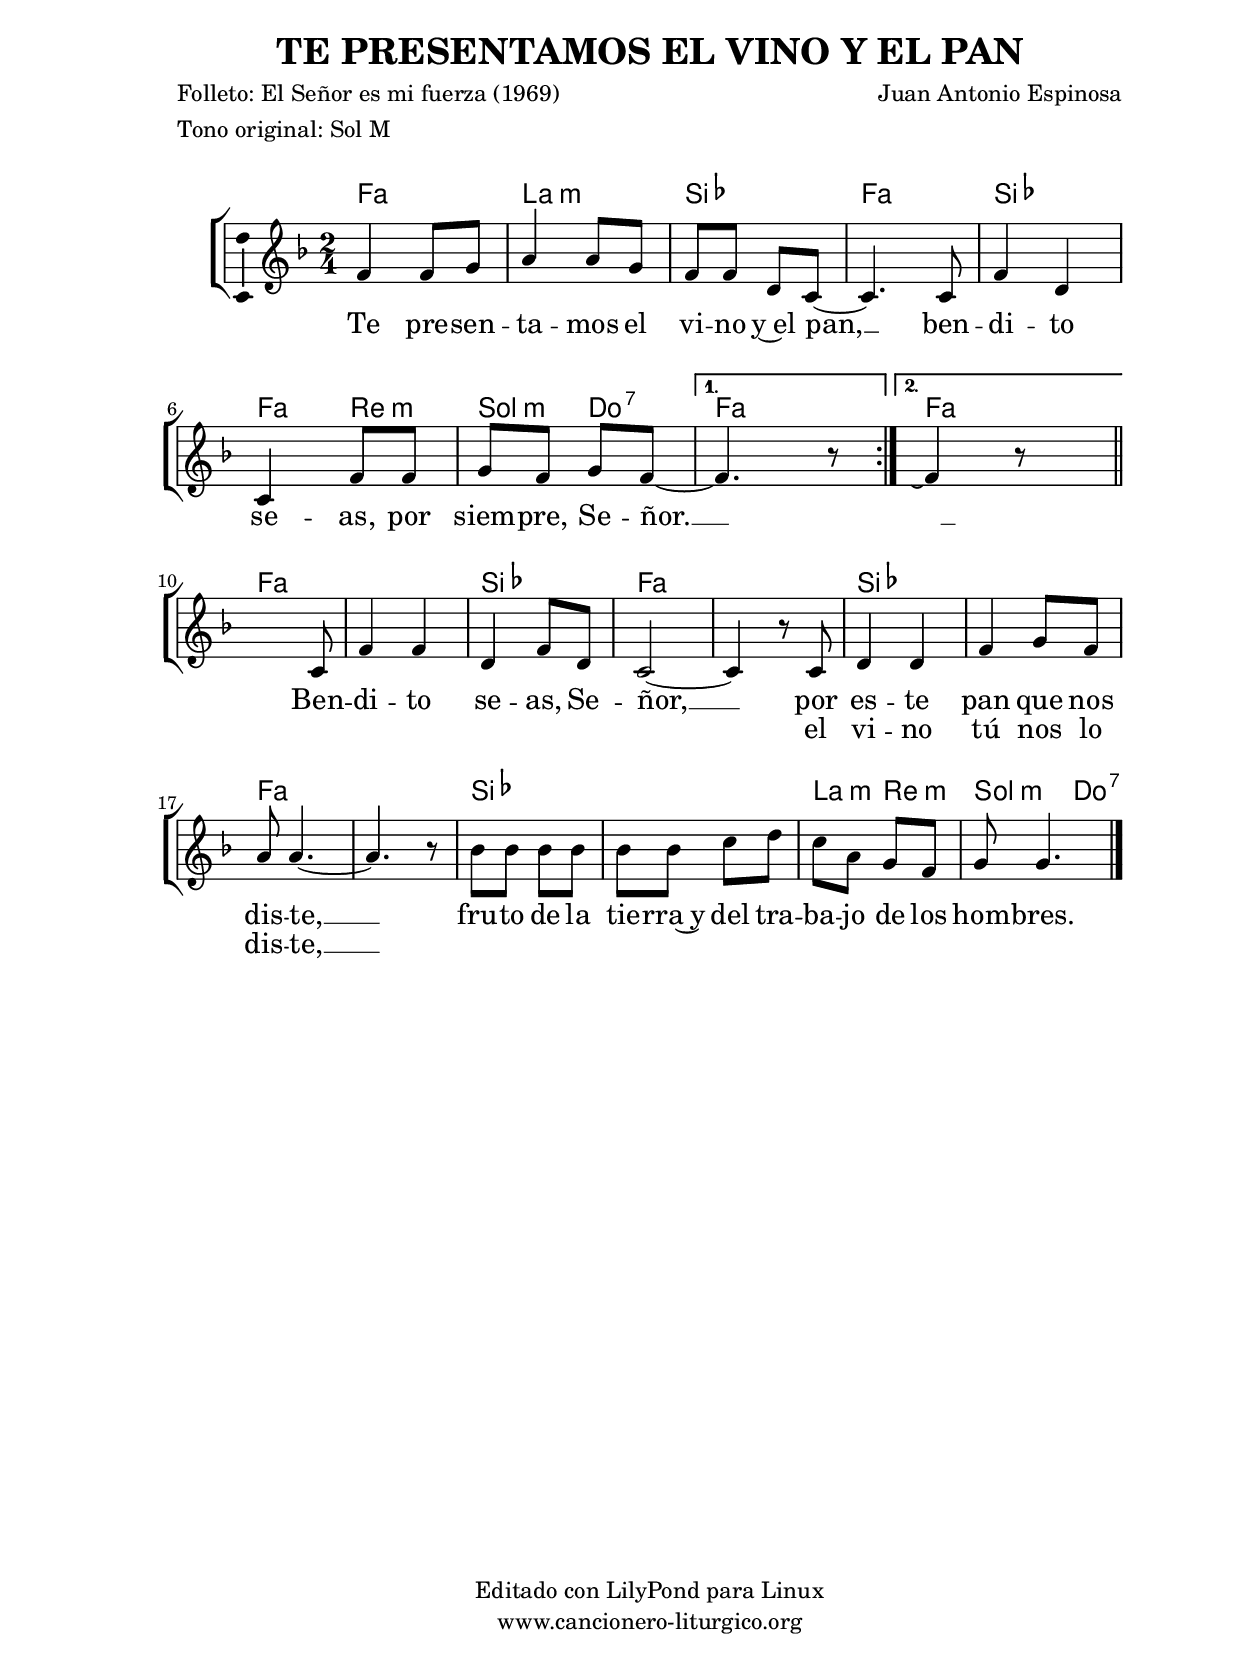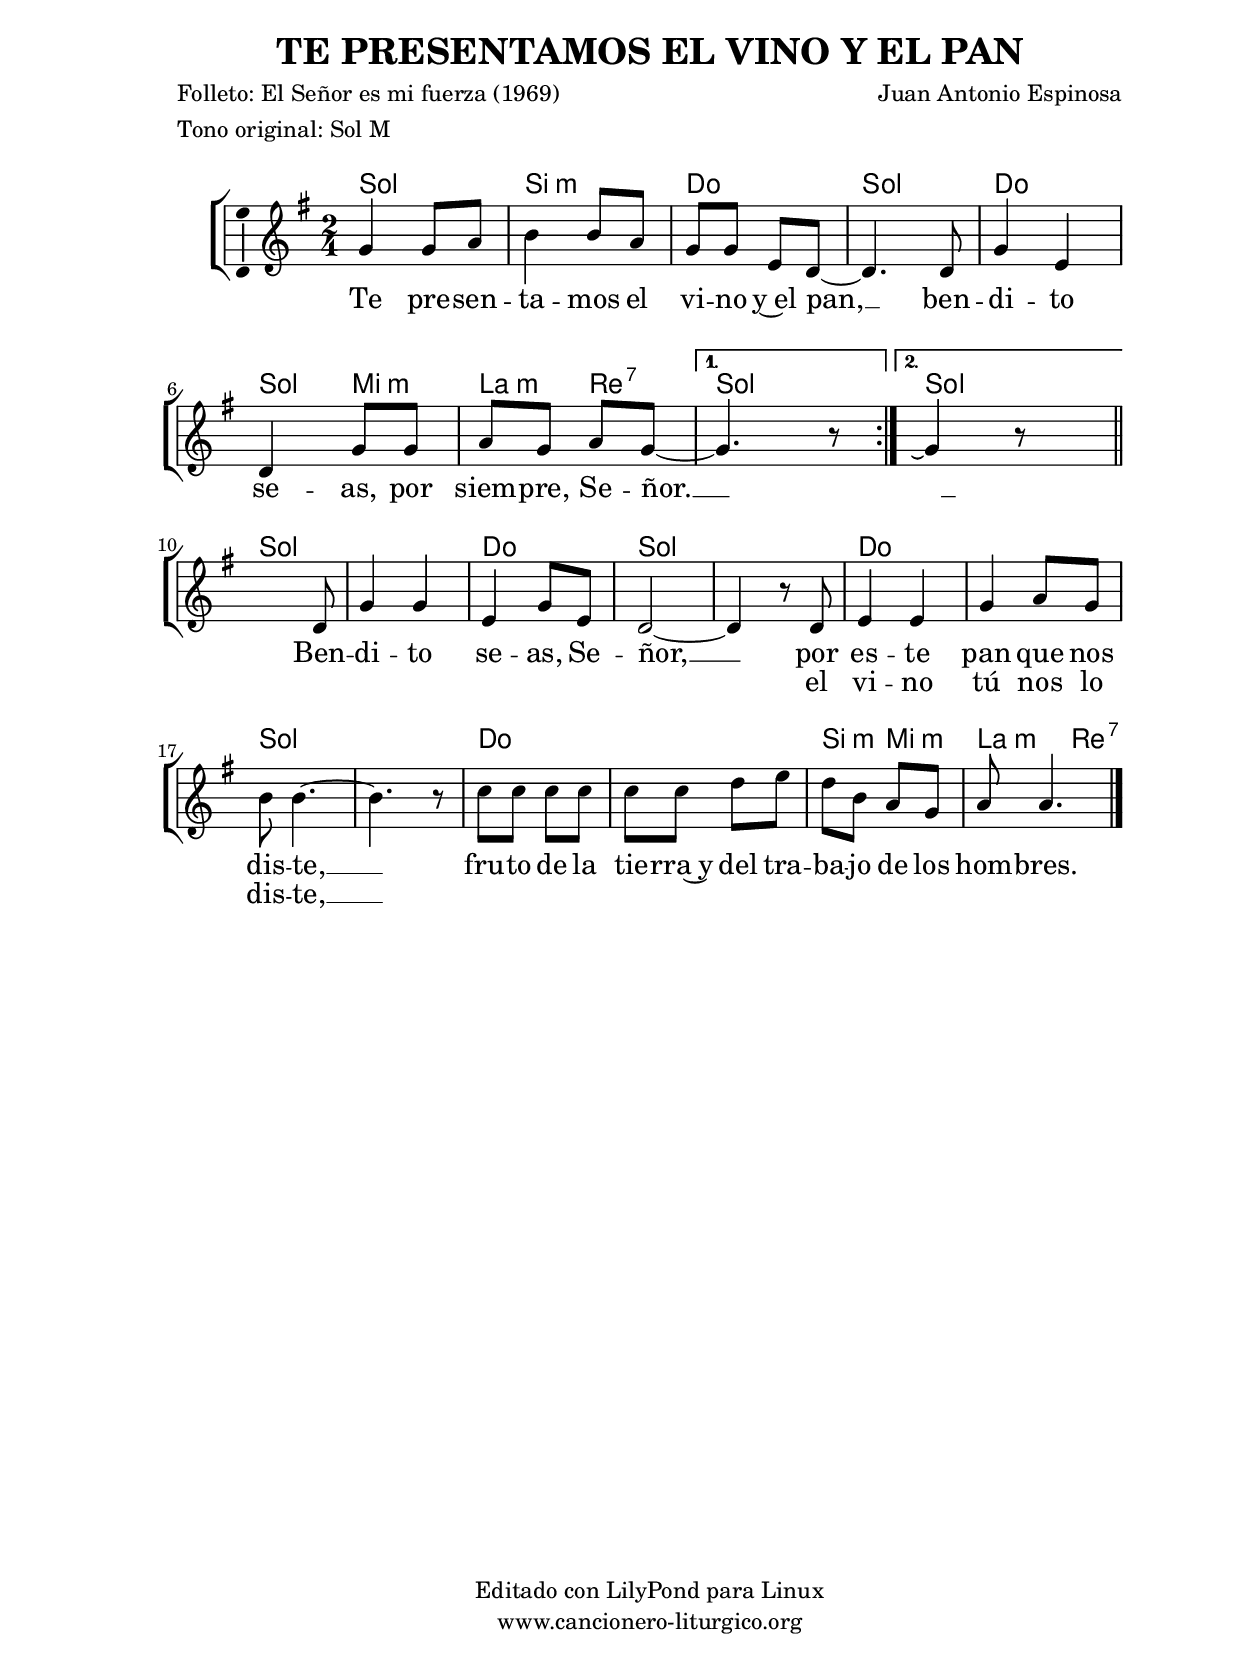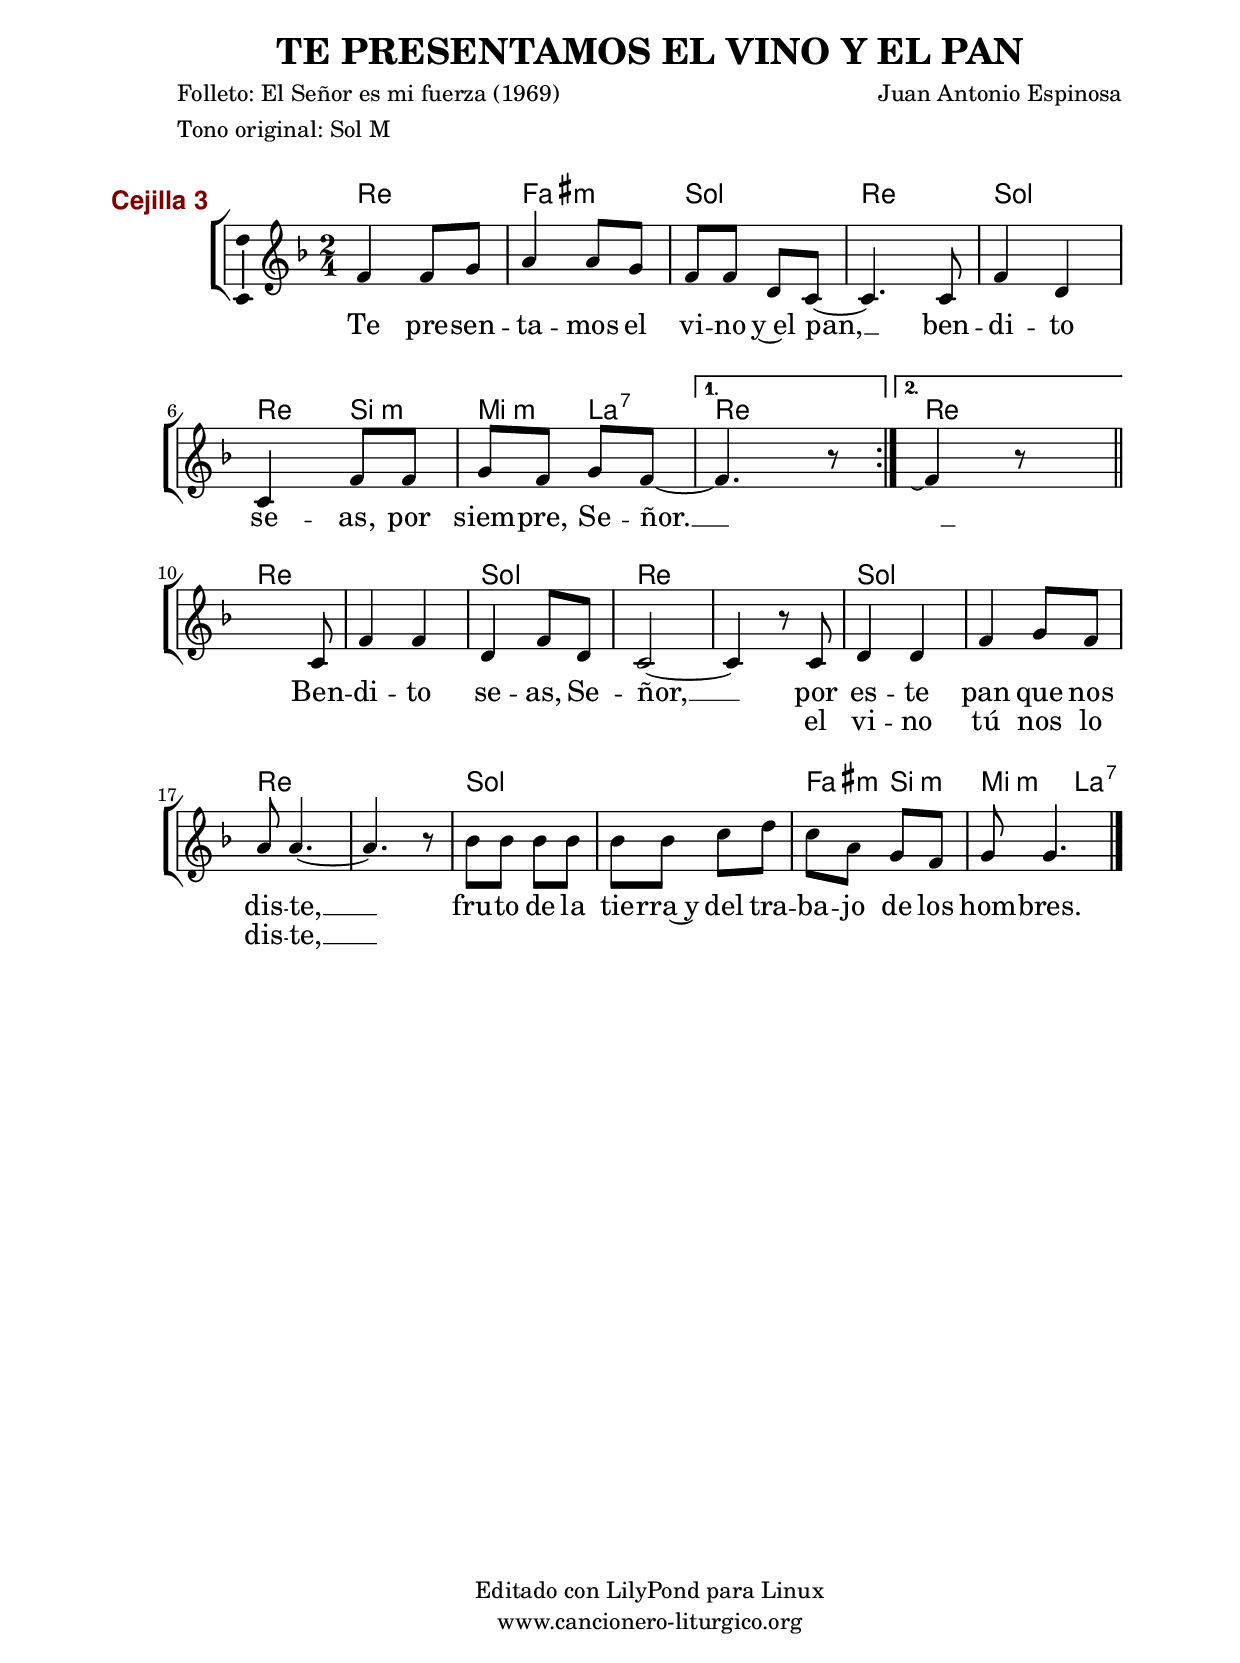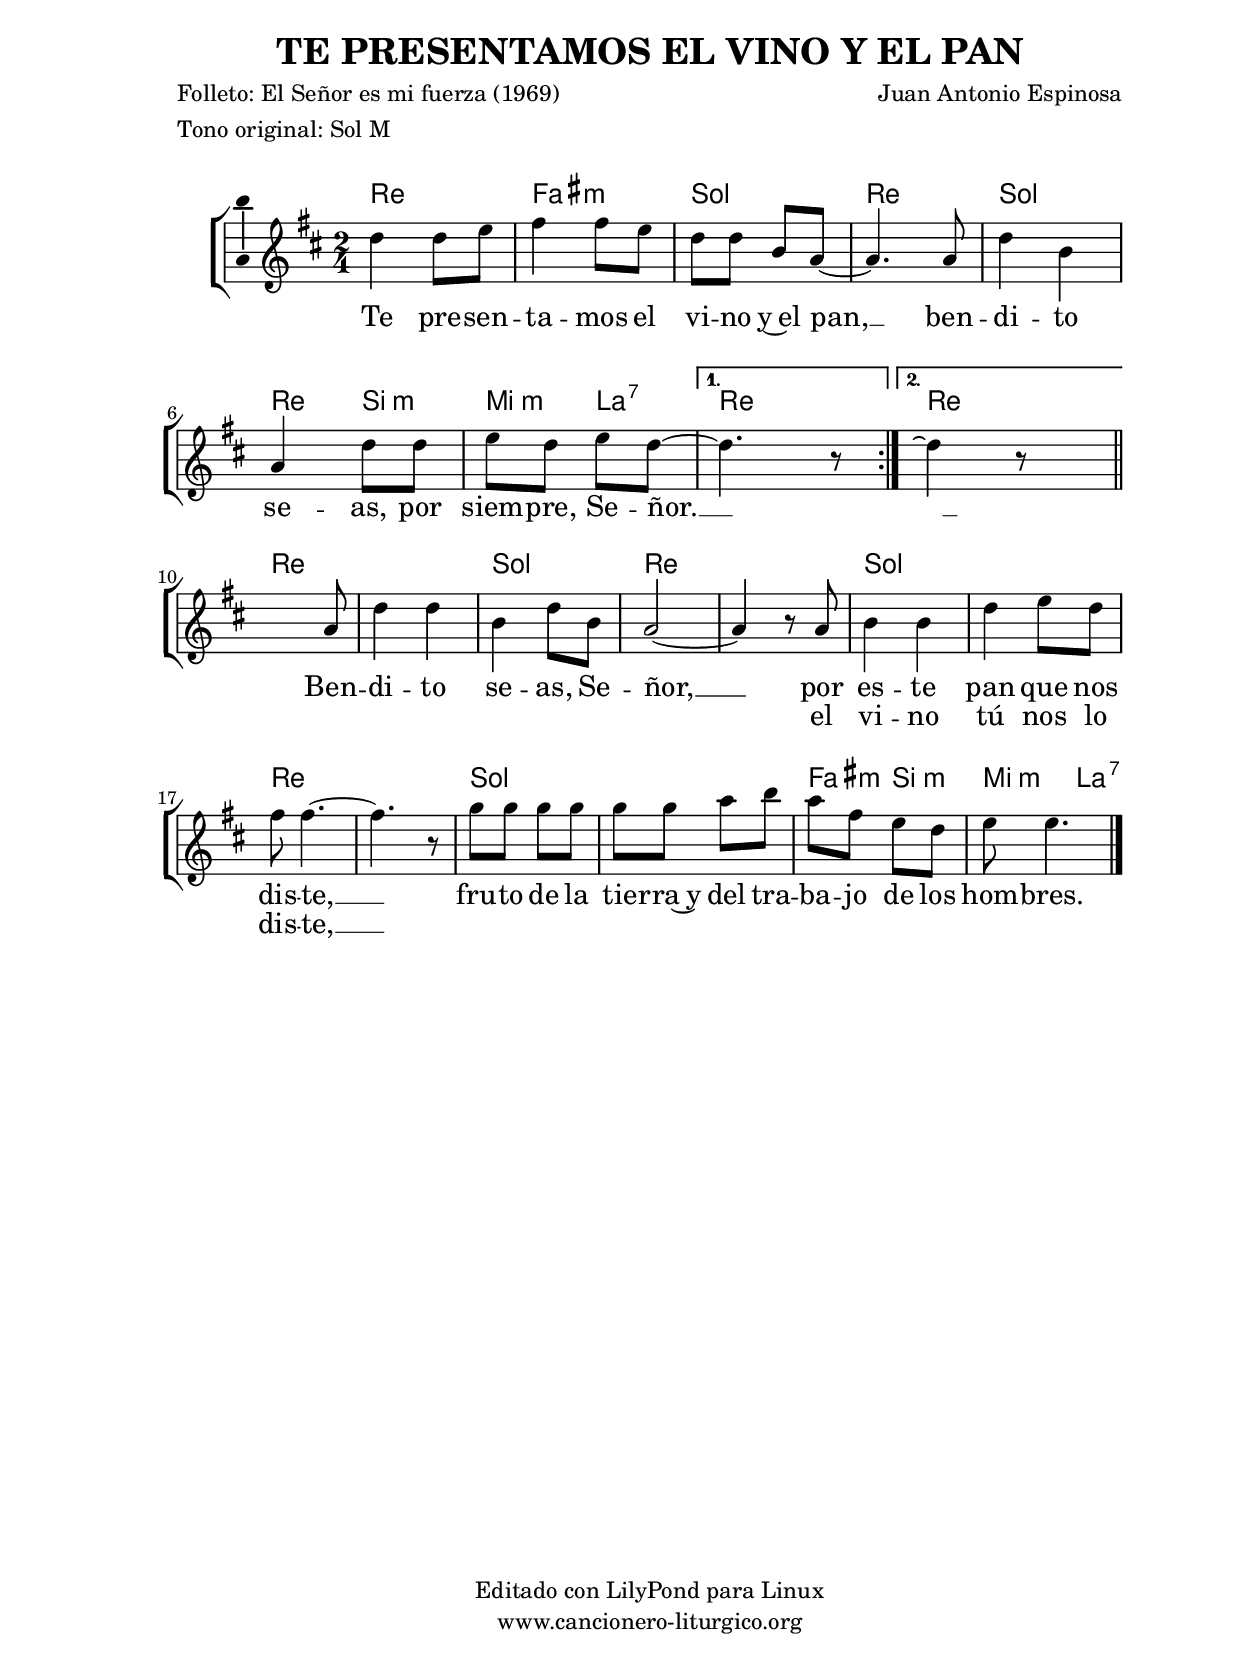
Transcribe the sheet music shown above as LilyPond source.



%versión de lilypond para la que se ha escrito esta partitura:
\version "2.16.0"

	%Tamaño papel
	#(set-default-paper-size "a4")
	%Tamaño partitura
	#(set-global-staff-size 20)
	%No responde al pulsar sobre una nota
	#(ly:set-option 'point-and-click #f)

%parámetros del encabezamiento:
\header {
	title = "TE PRESENTAMOS EL VINO Y EL PAN"
	subtitle = ""
	composer = "Juan Antonio Espinosa"
	poet = "Folleto: El Señor es mi fuerza (1969)"
	meter = "Tono original: Sol M"
	arranger = ""
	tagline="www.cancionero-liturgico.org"
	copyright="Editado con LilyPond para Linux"
	tiempo = ""
	usos = ""
	letra = ""
	}

%parámetros asociados al papel:
\paper  {
	oddHeaderMarkup = \markup {\fill-line { \on-the-fly #not-first-page \fromproperty #'header:title \on-the-fly #not-first-page \fromproperty #'header:composer }}
	evenHeaderMarkup = \markup {\fill-line { \fromproperty #'header:composer \fromproperty #'header:title }}
	#(set-paper-size "a4")
	print-page-number = ##f
	first-page-number = 1
	print-first-page-number = ##f
%	head-separation = 3.0 \cm
	top-margin = 2.0 \cm
	bottom-margin = 0.5\cm
%%%	bottom-margin = -2.0\cm
	left-margin = 3.0 \cm
	line-width = 16.0 \cm 
	indent = 8\mm
	interscoreline = 2.\mm
	between-system-space = 15\mm
%	para que las partituras no llenen la hoja:
	ragged-bottom = ##t
%	idem para la última hoja:
	ragged-last-bottom = ##f
%	para que las partituras llenen el ancho del papel:
	ragged-last = ##f
	after-title-space = 2.5 \cm
%page-count=1
%system-count=8

	%Flexible Vertical Spacing
%	markup-markup-spacing =
%	#'((basic-distance . 15) (minimum-distance . 15) (padding . 3))
	markup-system-spacing =
	#'((basic-distance . 15) (minimum-distance . 15) (padding . 3))
	system-system-spacing =
	#'((basic-distance . 15) (minimum-distance . 15) (padding . 3))
	score-system-spacing =
	#'((basic-distance . 15) (minimum-distance . 15) (padding . 5))
%	top-system-spacing = % header
%	#'((basic-distance . 8) (minimum-distance . 0) (padding . 0))
%	top-markup-spacing =
%	#'((basic-distance . 20) (minimum-distance . 20) (padding . 0))
	last-bottom-spacing = % footer
	#'((basic-distance . 5) (minimum-distance . 5) (padding . 0))
%	score-markup-spacing =
%	#'((basic-distance . 16) (minimum-distance . 13) (padding . 0))

	}


%parámetros que afectan a toda la partitura:
global =  {
	%clave de sol (G):
	\clef G
	\transpose g f
	%armadura:
	\key g \major
	\tempo 4=100
	\set Score.tempoHideNote = ##t
	}


acordes = {
	\italianChords
	\chordmode {
	\transpose g f
{

\repeat volta 2 {
g2 b:m c g
c g4 e:m a:m d:7
}

\alternative {
{
g2
}
{
g2
}
}

g2 g c g s c s g s c s b4:m e:m a:m d:7

	}
	}
}


melodia = 
	\transpose g f
{
	\relative c''{

	\time 2/4

\repeat volta 2 {
g4 g8 a
b4 b8 a
g8 g e d~
d4. d8
g4 e
d g8 g
a8 g a g~
}

\alternative{
{
g4. r8
}
{
g4\repeatTie r8 s8
}
}

\break
\bar "||"

s4. d8
g4 g
e g8 e
d2~
d4 r8 d8
e4 e
g a8 g
b8 b4.~
b4. r8
c8 c c c
c c d e
d b a g
a8 a4.

	\bar "|."
	}
	}


texto = \lyricmode {
Te pre -- sen -- ta -- mos
el vi -- no y~el pan, __
ben -- di -- to se -- as,
por siem -- pre, Se -- ñor. __

"  " __

Ben -- di -- to se -- as, Se -- ñor, __
por es -- te pan que nos dis -- te, __
fru -- to de la tie -- rra~y
del tra -- ba -- jo de los hom -- bres.

	}

textodos = \lyricmode {
\skip1 \skip1 \skip1 \skip1 \skip1 \skip1 \skip1
\skip1 \skip1 \skip1 \skip1 \skip1 \skip1 \skip1
\skip1 \skip1 \skip1 \skip1 \skip1 \skip1 \skip1

\skip1 \skip1 \skip1 \skip1 \skip1 \skip1 \skip1

el vi -- no tú nos lo dis -- te, __ "  "

\skip1 \skip1 \skip1 \skip1 \skip1 \skip1 \skip1
\skip1 \skip1 \skip1 \skip1 \skip1 \skip1 \skip1

	}


acordesStaff = \context ChordNames = acordesStaff <<
	\set chordChanges = ##t
	\acordes
	>>


%%%%%%%%%%%%%%%%%%%%%%%%%%%%%%%%%%% CEJILLA %%%%%%%%%%%%%%%%%%%%%%%%%%%%%%%%%%%
acordescejilla = {
%%%	\override ChordNames.ChordName #'font-size = #-1
%%%	\override ChordNames.ChordName #'font-series = #'bold
	\transpose f d {
		\acordes
		}
	}

acordescejillaStaff = \context ChordNames = acordescejillaStaff <<
	\set Staff.instrumentName = \markup \with-color #darkred \larger \bold \sans "Cejilla 3"
	\set chordChanges = ##t
	\acordescejilla
	>>
%%%%%%%%%%%%%%%%%%%%%%%%%%%%%%%%%%% CEJILLA %%%%%%%%%%%%%%%%%%%%%%%%%%%%%%%%%%%


vozStaff = \context Voice = vozStaff
\with {\consists "Ambitus_engraver"}
<<
%	\set Staff.instrumentName = ""
%	\set Staff.shortInstrumentName = ""
%	\set Staff.midiInstrument = #"clarinet"
%	\set Staff.midiInstrument = #"cello"
	\set Staff.midiInstrument = #"flute"
%	\set Staff.midiInstrument = #"electric guitar (jazz)"
%	\set Staff.midiInstrument = #"english horn"
%	\set Staff.midiInstrument = #"violin"
%	\set Staff.midiInstrument = #"glockenspiel"
	\set Staff.midiMinimumVolume = #0.7
	\set Staff.midiMaximumVolume = #0.9
	\global
	\melodia
	>>


textoStaff = \context Lyrics = textoStaff <<
	\lyricsto vozStaff \texto
	>>

textodosStaff = \context Lyrics = textodosStaff <<
	\lyricsto vozStaff \textodos
	>>


\book {
	\score {
		\context ChoirStaff {
			\override StaffGroup.SystemStartBracket #'collapse-height = #1
			\override Score.SystemStartBar #'collapse-height = #1
			<<
			\acordesStaff
			\vozStaff
			\textoStaff
			\textodosStaff
			>>
			}
		\layout {
	    		\context {
				\Lyrics
				\override LyricText #'font-size = #2
				}
	   		 \context {
				\Score
				\override StaffSymbol #'staff-space = #(magstep +3)
				}
			}
		}
	\score {
		\unfoldRepeats
		\context ChoirStaff {
			<<
			\acordesStaff
			\vozStaff
			>>
			}
		\midi {
	  		\context {
	  			\Score
				tempoWholesPerMinute = #(ly:make-moment 70 4)
				}
			}
		}
	}


%Partitura para guitarra
#(define output-suffix "G")
\book {
	\score {
		\context ChoirStaff {
			\override StaffGroup.SystemStartBracket #'collapse-height = #1
			\override Score.SystemStartBar #'collapse-height = #1
			<<
			\acordescejillaStaff
			\vozStaff
			\textoStaff
			\textodosStaff
			>>
			}
		\layout {
%%%%%%%%%%%%%%%%%%%%%%%%%%%%%%%%%%% CEJILLA %%%%%%%%%%%%%%%%%%%%%%%%%%%%%%%%%%%
			\context {
				\ChordNames \consists Instrument_name_engraver
				}
%%%%%%%%%%%%%%%%%%%%%%%%%%%%%%%%%%% CEJILLA %%%%%%%%%%%%%%%%%%%%%%%%%%%%%%%%%%%
	    		\context {
				\Lyrics
				\override LyricText #'font-size = #2
				}
	   		 \context {
				\Score
				\override StaffSymbol #'staff-space = #(magstep +3)
				}
			}
		}
	}


#(define output-suffix "C")
\book {
	\score {
		\context ChoirStaff {
			\override StaffGroup.SystemStartBracket #'collapse-height = #1
			\override Score.SystemStartBar #'collapse-height = #1
\transpose c d
			<<
			\acordesStaff
			\vozStaff
			\textoStaff
			\textodosStaff
			>>
			}
		\layout {
	    		\context {
				\Lyrics
				\override LyricText #'font-size = #2
				}
	   		 \context {
				\Score
				\override StaffSymbol #'staff-space = #(magstep +3)
				}
			}
		}
	}


#(define output-suffix "S")
\book {
	\score {
		\context ChoirStaff {
			\override StaffGroup.SystemStartBracket #'collapse-height = #1
			\override Score.SystemStartBar #'collapse-height = #1
\transpose c a
			<<
			\acordesStaff
			\vozStaff
			\textoStaff
			\textodosStaff
			>>
			}
		\layout {
	    		\context {
				\Lyrics
				\override LyricText #'font-size = #2
				}
	   		 \context {
				\Score
				\override StaffSymbol #'staff-space = #(magstep +3)
				}
			}
		}
	}


